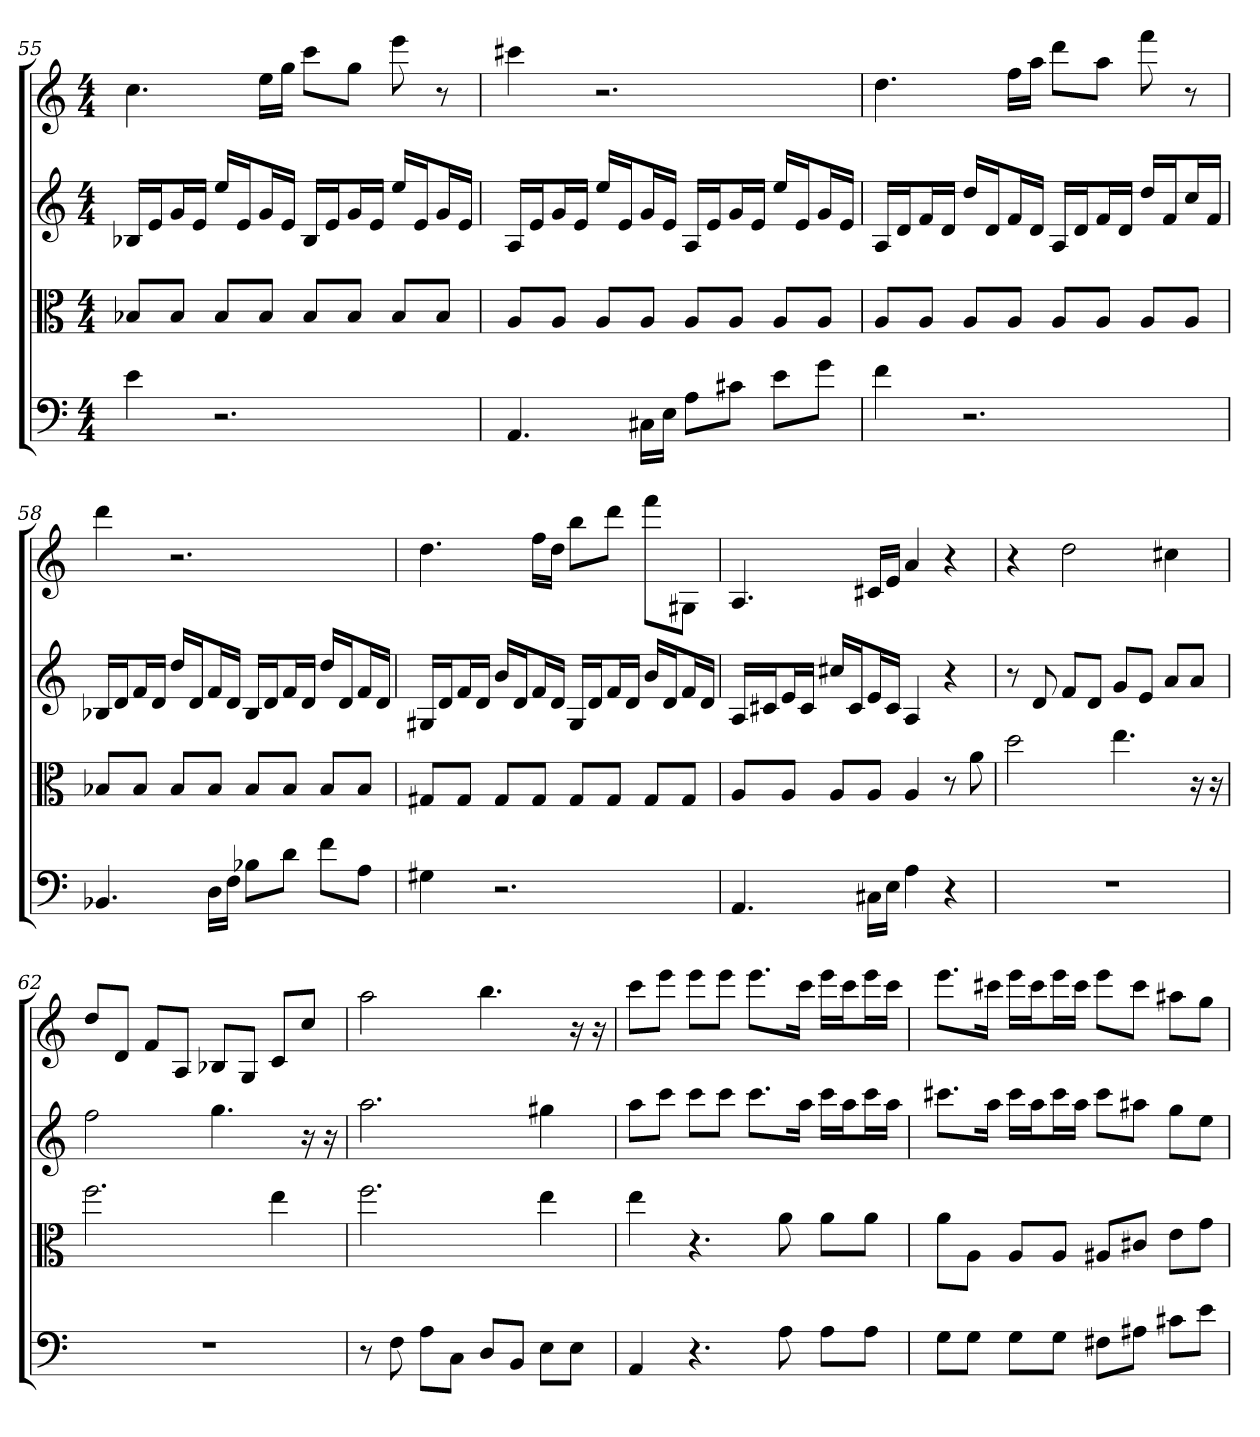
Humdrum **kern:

**kern	**kern	**kern	**kern
*part4	*part3	*part2	*part1
*staff4	*staff3	*staff2	*staff1
*clefF4	*clefC3	*clefG2	*clefG2
*k[]	*k[]	*k[]	*k[]
*C:	*C:	*C:	*C:
*M4/4	*M4/4	*M4/4	*M4/4
=55	=55	=55	=55
4e	8B-X/L	16B-X/LL	4.cc
.	.	16e/J	.
.	8B-/J	16g/L	.
.	.	16e/JJ	.
2.r	8B-/L	16ee/LL	.
.	.	16e/J	.
.	8B-/J	16g/L	16ee\LL
.	.	16e/JJ	16gg\JJ
.	8B-/L	16B-/LL	8ccc\L
.	.	16e/J	.
.	8B-/J	16g/L	8gg\J
.	.	16e/JJ	.
.	8B-/L	16ee/LL	8eee
.	.	16e/J	.
.	8B-/J	16g/L	8r
.	.	16e/JJ	.
=56	=56	=56	=56
4.AA	8A/L	16A/LL	4ccc#X
.	.	16e/J	.
.	8A/J	16g/L	.
.	.	16e/JJ	.
.	8A/L	16ee/LL	2.r
.	.	16e/J	.
16C#X\LL	8A/J	16g/L	.
16E\JJ	.	16e/JJ	.
8A\L	8A/L	16A/LL	.
.	.	16e/J	.
8c#X\J	8A/J	16g/L	.
.	.	16e/JJ	.
8e\L	8A/L	16ee/LL	.
.	.	16e/J	.
8g\J	8A/J	16g/L	.
.	.	16e/JJ	.
=57	=57	=57	=57
4f	8A/L	16A/LL	4.dd
.	.	16d/J	.
.	8A/J	16f/L	.
.	.	16d/JJ	.
2.r	8A/L	16dd/LL	.
.	.	16d/J	.
.	8A/J	16f/L	16ff\LL
.	.	16d/JJ	16aa\JJ
.	8A/L	16A/LL	8ddd\L
.	.	16d/J	.
.	8A/J	16f/L	8aa\J
.	.	16d/JJ	.
.	8A/L	16dd/LL	8fff
.	.	16f/J	.
.	8A/J	16cc/L	8r
.	.	16f/JJ	.
=58	=58	=58	=58
4.BB-X	8B-X/L	16B-X/LL	4ddd
.	.	16d/J	.
.	8B-/J	16f/L	.
.	.	16d/JJ	.
.	8B-/L	16dd/LL	2.r
.	.	16d/J	.
16D\LL	8B-/J	16f/L	.
16F\JJ	.	16d/JJ	.
8B-X\L	8B-/L	16B-/LL	.
.	.	16d/J	.
8d\J	8B-/J	16f/L	.
.	.	16d/JJ	.
8f\L	8B-/L	16dd/LL	.
.	.	16d/J	.
8A\J	8B-/J	16f/L	.
.	.	16d/JJ	.
=59	=59	=59	=59
4G#X	8G#X/L	16G#X/LL	4.dd
.	.	16d/J	.
.	8G#/J	16f/L	.
.	.	16d/JJ	.
2.r	8G#/L	16b/LL	.
.	.	16d/J	.
.	8G#/J	16f/L	16ff\LL
.	.	16d/JJ	16dd\JJ
.	8G#/L	16G#/LL	8bb\L
.	.	16d/J	.
.	8G#/J	16f/L	8ddd\J
.	.	16d/JJ	.
.	8G#/L	16b/LL	8fff\L
.	.	16d/J	.
.	8G#/J	16f/L	8G#X\J
.	.	16d/JJ	.
=60	=60	=60	=60
4.AA	8A/L	16A/LL	4.A
.	.	16c#X/J	.
.	8A/J	16e/L	.
.	.	16c#/JJ	.
.	8A/L	16cc#X/LL	.
.	.	16c#/J	.
16C#X\LL	8A/J	16e/L	16c#X/LL
16E\JJ	.	16c#/JJ	16e/JJ
4A	4A	4A	4a
4r	8r	4r	4r
.	8a	.	.
=61	=61	=61	=61
1r	2dd	8r	4r
.	.	8d	.
.	.	8f/L	2dd
.	.	8d/J	.
.	4.ee	8g/L	.
.	.	8e/J	.
.	.	8a/L	4cc#X
.	16r	8a/J	.
.	16r	.	.
=62	=62	=62	=62
1r	2.ff	2ff	8dd/L
.	.	.	8d/J
.	.	.	8f/L
.	.	.	8A/J
.	.	4.gg	8B-X/L
.	.	.	8G/J
.	4ee	.	8c/L
.	.	16r	8cc/J
.	.	16r	.
=63	=63	=63	=63
8r	2.ff	2.aa	2aa
8F	.	.	.
8A\L	.	.	.
8C\J	.	.	.
8D/L	.	.	4.bb
8BB/J	.	.	.
8E\L	4ee	4gg#X	.
8E\J	.	.	16r
.	.	.	16r
=64	=64	=64	=64
4AA	4ee	8aa\L	8ccc\L
.	.	8ccc\J	8eee\J
4.r	4.r	8ccc\L	8eee\L
.	.	8ccc\J	8eee\J
.	.	8.ccc\L	8.eee\L
8A	8a	.	.
.	.	16aa\Jk	16ccc\Jk
8A\L	8a\L	16ccc\LL	16eee\LL
.	.	16aa\J	16ccc\J
8A\J	8a\J	16ccc\L	16eee\L
.	.	16aa\JJ	16ccc\JJ
=65	=65	=65	=65
8G\L	8a\L	8.ccc#X\L	8.eee\L
8G\J	8A\J	.	.
.	.	16aa\Jk	16ccc#X\Jk
8G\L	8A/L	16ccc#\LL	16eee\LL
.	.	16aa\J	16ccc#\J
8G\J	8A/J	16ccc#\L	16eee\L
.	.	16aa\JJ	16ccc#\JJ
8F#X\L	8A#X/L	8ccc#\L	8eee\L
8A#X\J	8c#X/J	8aa#X\J	8ccc#\J
8c#X\L	8e\L	8gg\L	8aa#X\L
8e\J	8g\J	8ee\J	8gg\J
=	=	=	=
*-	*-	*-	*-
